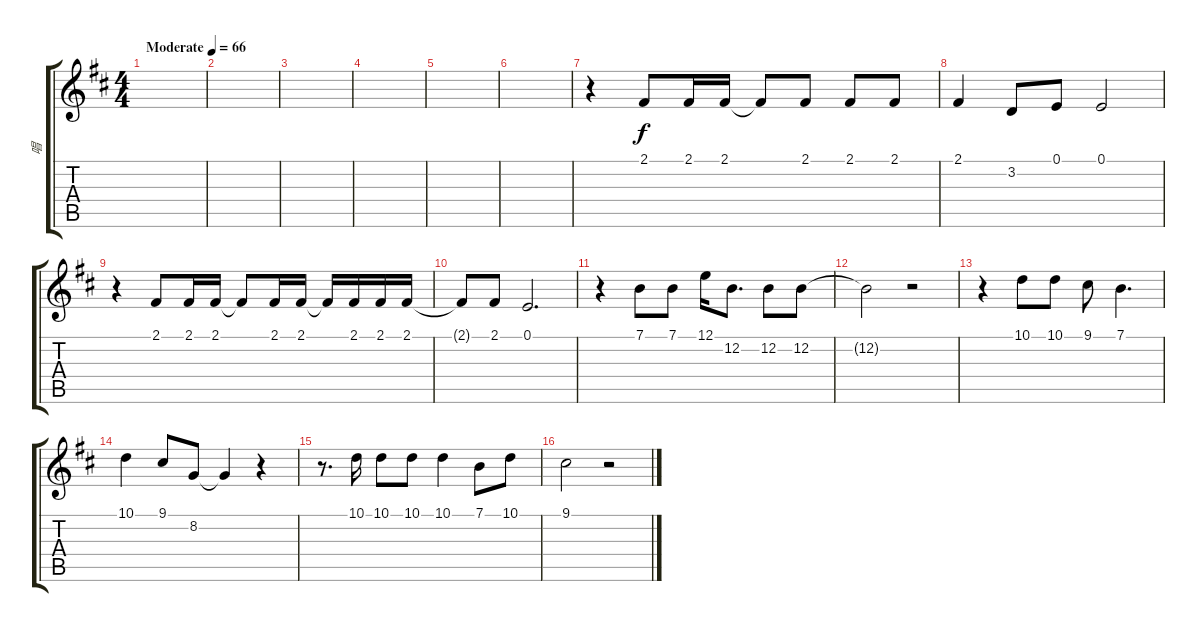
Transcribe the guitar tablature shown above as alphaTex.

\track ("唱" "唱") {instrument voiceoohs}
\staff {score tabs}
\tuning (E4 B3 G3 D3 A2 E2) {hide}
\ts (4 4)
\tempo (66 "Moderate")
\clef g2
\ks d
|
|
|
|
|
|
r.4 2.1.8 2.1.16 2.1.16 2.1{t}.8 2.1.8 2.1.8 2.1.8 |
2.1.4 3.2.8 0.1.8 0.1.2 |
r.4 2.1.8 2.1.16 2.1.16 2.1{t}.8 2.1.16 2.1.16 2.1{t}.16 2.1.16 2.1.16 2.1.16 |
2.1{t}.8 2.1.8 0.1.2{d} |
r.4 7.1.8 7.1.8 12.1.16 12.2.8{d} 12.2.8 12.2.8 |
12.2{t}.2 r.2 |
r.4 10.1.8 10.1.8 9.1.8 7.1.4{d} |
10.1.4 9.1.8 8.2.8 8.2{t}.4 r.4 |
r.8{d} 10.1.16 10.1.8 10.1.8 10.1.4 7.1.8 10.1.8 |
9.1.2 r.2
